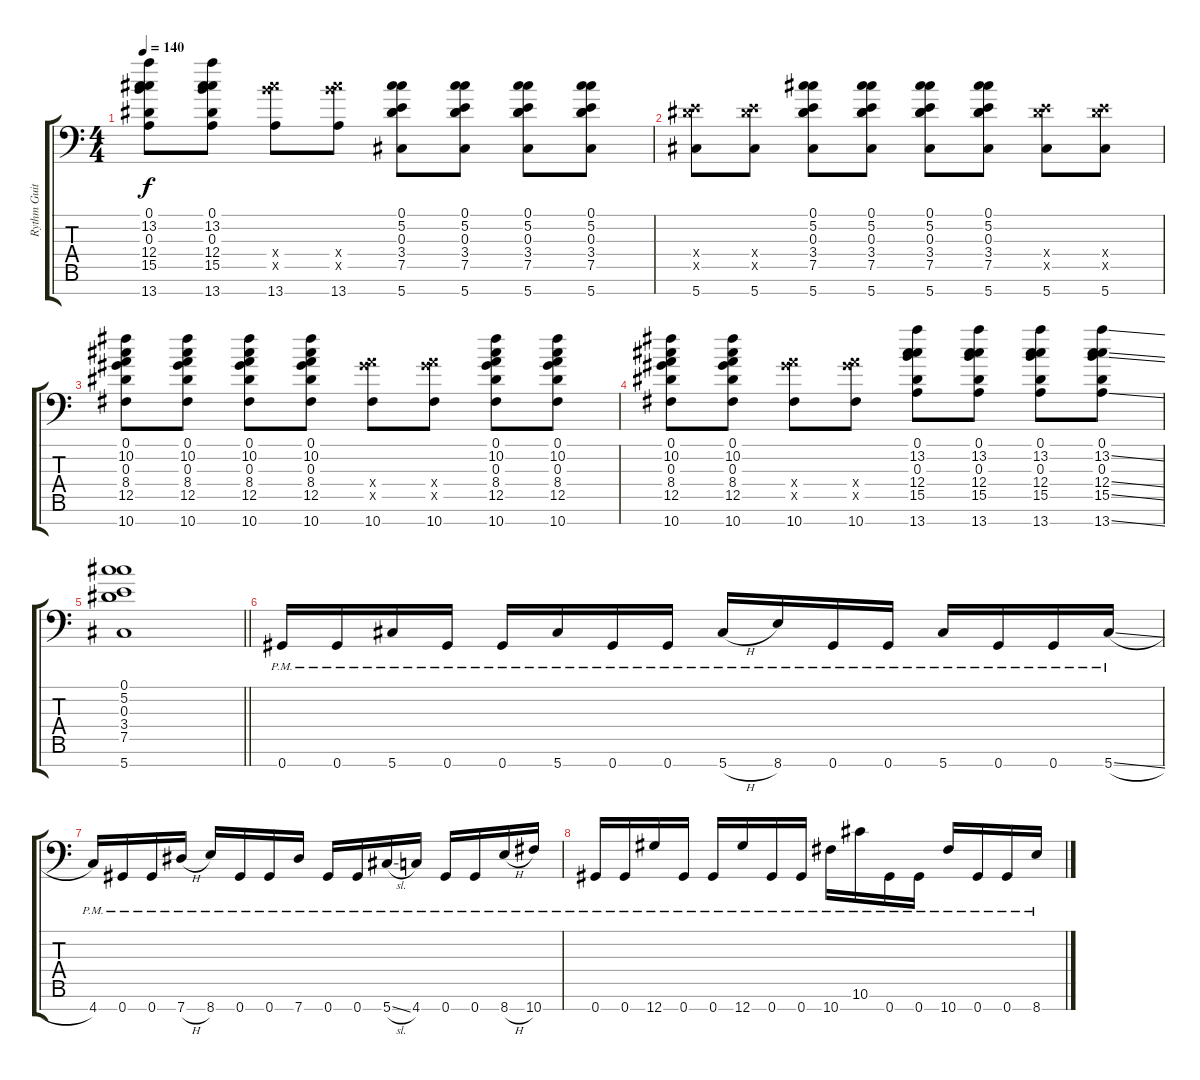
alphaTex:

\track ("Rythm Guitar #2" "Rythm Guit") {instrument distortionguitar}
\staff {score tabs}
\tuning (Db4 Ab3 Eb3 Db3 Ab2 Eb2 Ab1) {hide}
\ts (4 4)
\tempo 140
\clef f4
\ks c
(0.1 13.2 0.3 12.4 15.5 13.7).8{dy f} (0.1 13.2 0.3 12.4 15.5 13.7).8 (12.4{x} 15.5{x} 13.7).8 (12.4{x} 15.5{x} 13.7).8 (0.1 5.2 0.3 3.4 7.5 5.7).8 (0.1 5.2 0.3 3.4 7.5 5.7).8 (0.1 5.2 0.3 3.4 7.5 5.7).8 (0.1 5.2 0.3 3.4 7.5 5.7).8 |
(3.4{x} 7.5{x} 5.7).8 (3.4{x} 7.5{x} 5.7).8 (0.1 5.2 0.3 3.4 7.5 5.7).8 (0.1 5.2 0.3 3.4 7.5 5.7).8 (0.1 5.2 0.3 3.4 7.5 5.7).8 (0.1 5.2 0.3 3.4 7.5 5.7).8 (3.4{x} 7.5{x} 5.7).8 (3.4{x} 7.5{x} 5.7).8 |
(0.1 10.2 0.3 8.4 12.5 10.7).8 (0.1 10.2 0.3 8.4 12.5 10.7).8 (0.1 10.2 0.3 8.4 12.5 10.7).8 (0.1 10.2 0.3 8.4 12.5 10.7).8 (8.4{x} 12.5{x} 10.7).8 (8.4{x} 12.5{x} 10.7).8 (0.1 10.2 0.3 8.4 12.5 10.7).8 (0.1 10.2 0.3 8.4 12.5 10.7).8 |
(0.1 10.2 0.3 8.4 12.5 10.7).8 (0.1 10.2 0.3 8.4 12.5 10.7).8 (8.4{x} 12.5{x} 10.7).8 (8.4{x} 12.5{x} 10.7).8 (0.1 13.2 0.3 12.4 15.5 13.7).8 (0.1 13.2 0.3 12.4 15.5 13.7).8 (0.1 13.2 0.3 12.4 15.5 13.7).8 (0.1 13.2{ss} 0.3 12.4{ss} 15.5{ss} 13.7{ss}).8 |
\barLineRight lightlight
(0.1 5.2 0.3 3.4 7.5 5.7).1 |
\section ("" "")
0.7{pm}.16{volume 13} 0.7{pm}.16 5.7{pm}.16 0.7{pm}.16 0.7{pm}.16 5.7{pm}.16 0.7{pm}.16 0.7{pm}.16 5.7{h pm}.16 8.7{pm}.16 0.7{pm}.16 0.7{pm}.16 5.7{pm}.16 0.7{pm}.16 0.7{pm}.16 5.7{sl pm}.16 |
4.7{pm}.16 0.7{pm}.16 0.7{pm}.16 7.7{h pm}.16 8.7{pm}.16 0.7{pm}.16 0.7{pm}.16 7.7{pm}.16 0.7{pm}.16 0.7{pm}.16 5.7{sl pm}.16 4.7{pm}.16 0.7{pm}.16 0.7{pm}.16 8.7{h pm}.16 10.7{pm}.16 |
0.7{pm}.16 0.7{pm}.16 12.7{pm}.16 0.7{pm}.16 0.7{pm}.16 12.7{pm}.16 0.7{pm}.16 0.7{pm}.16 10.7{pm}.16 10.6{pm}.16 0.7{pm}.16 0.7{pm}.16 10.7{pm}.16 0.7{pm}.16 0.7{pm}.16 8.7{h pm}.16
